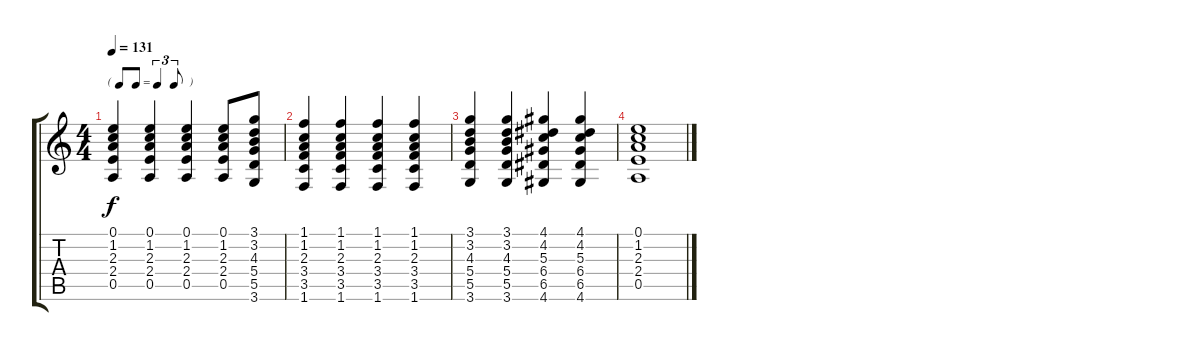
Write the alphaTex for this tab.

\track "" {instrument acousticguitarsteel}
\staff {score tabs}
\tuning (E4 B3 G3 D3 A2 E2) {hide}
\ts (4 4)
\tf triplet8th
\tempo 131
\clef g2
\ks c
(0.1 1.2 2.3 2.4 0.5).4{dy f} (0.1 1.2 2.3 2.4 0.5).4 (0.1 1.2 2.3 2.4 0.5).4 (0.1 1.2 2.3 2.4 0.5).8 (3.1 3.2 4.3 5.4 5.5 3.6).8 |
(1.1 1.2 2.3 3.4 3.5 1.6).4 (1.1 1.2 2.3 3.4 3.5 1.6).4 (1.1 1.2 2.3 3.4 3.5 1.6).4 (1.1 1.2 2.3 3.4 3.5 1.6).4 |
(3.1 3.2 4.3 5.4 5.5 3.6).4 (3.1 3.2 4.3 5.4 5.5 3.6).4 (4.1 4.2 5.3 6.4 6.5 4.6).4 (4.1 4.2 5.3 6.4 6.5 4.6).4 |
(0.1 1.2 2.3 2.4 0.5).1
